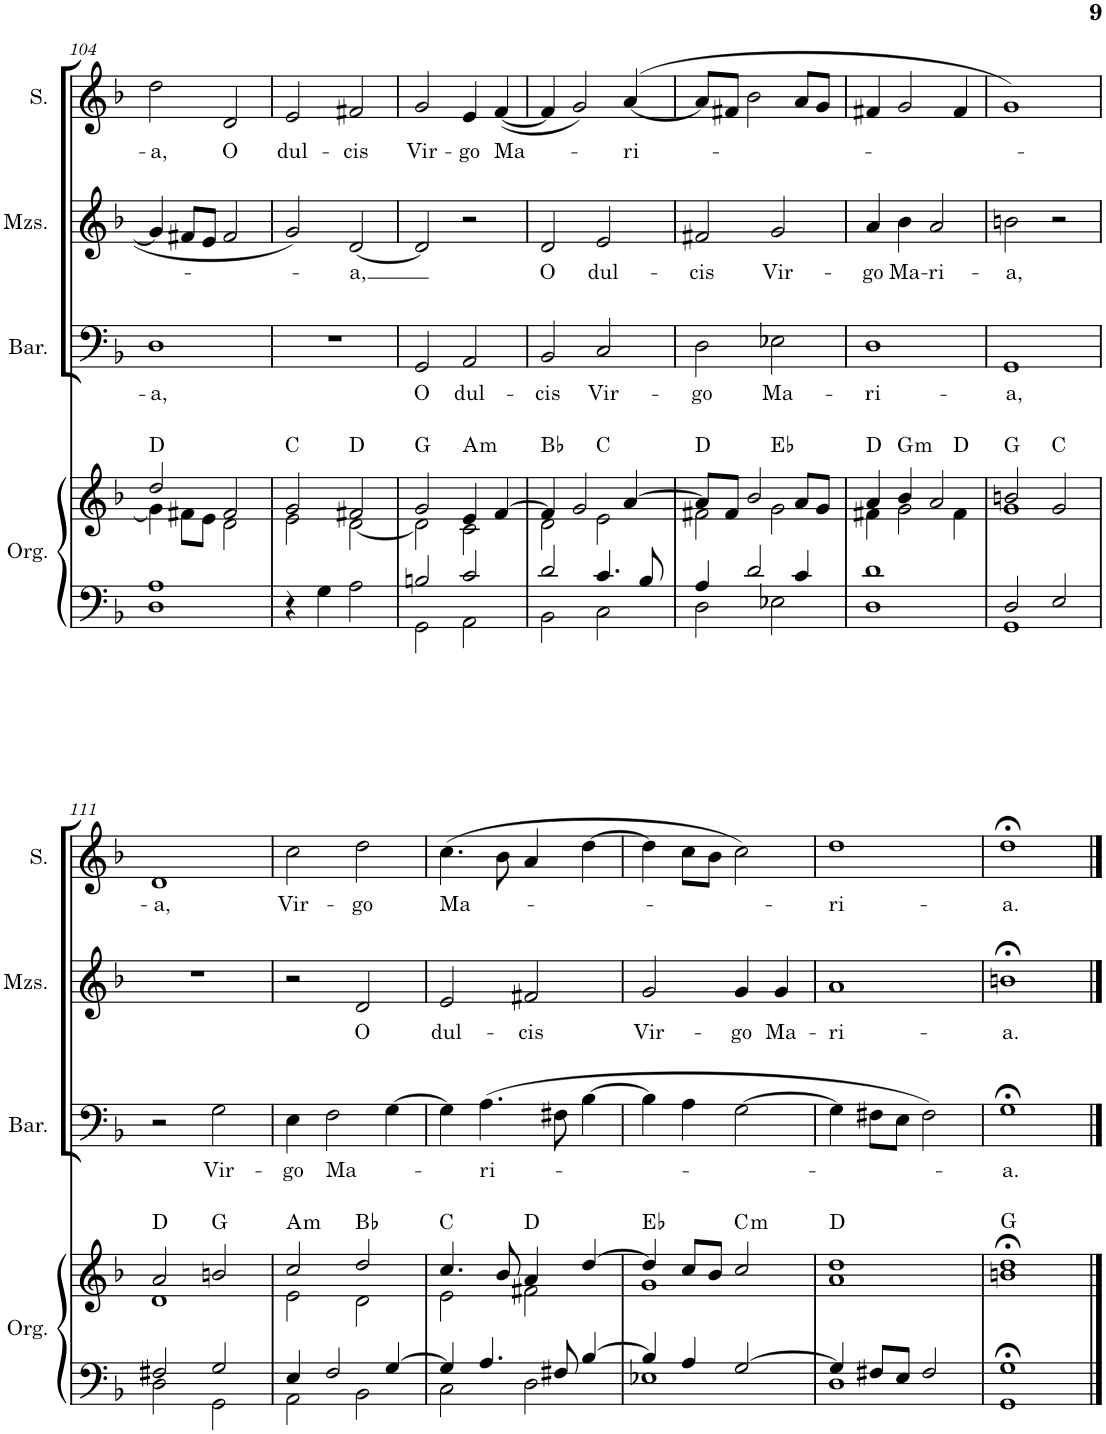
**kern	**kern	**harte	**kern	**text	**kern	**text	**kern	**text
*part4	*part4	*part4	*part3	*part3	*part2	*part2	*part1	*part1
*staff5	*staff4	*	*staff3	*staff3	*staff2	*staff2	*staff1	*staff1
*I"Órgano	*	*	*I"Barítono	*	*I"Mezzosoprano	*	*I"Soprano	*
*	*	*	*I'Bar.	*	*I'Mzs.	*	*I'S.	*
!!LO:PB:g=z
*clefF4	*clefG2	*	*clefF4	*	*clefG2	*	*clefG2	*
*k[b-]	*k[b-]	*	*k[b-]	*	*k[b-]	*	*k[b-]	*
*M4/4	*M4/4	*	*M4/4	*	*M4/4	*	*M4/4	*
*met(c)	*met(c)	*	*met(c)	*	*met(c)	*	*met(c)	*
=104	=104	=104	=104	=104	=104	=104	=104	=104
*^	*^	*	*	*	*	*	*	*
!	!	!	!	!	!	!LO:LY:b	!	!	!	!LO:LY:b
1A	1D	2dd/	4g\]	D:maj	1D	-a,	4g/]	.	2dd\	-a,
.	.	.	8f#X\L	.	.	.	8f#X/L	.	.	.
.	.	.	8e\J	.	.	.	8e/J	.	.	.
!	!	!	!	!	!	!	!	!	!	!LO:LY:b
.	.	2f#/	2d\	.	.	.	2f#/	.	2d/	O
*v	*v	*	*	*	*	*	*	*	*	*
=105	=105	=105	=105	=105	=105	=105	=105	=105	=105
!	!	!	!	!	!	!	!	!	!LO:LY:b
4r	2g/	2e\	C:maj	1r	.	2g/	.	2e/	dul-
4G\	.	.	.	.	.	.	.	.	.
!	!	!	!	!	!	!	!LO:LY:b	!	!LO:LY:b
2A\	2f#X/	[2d\	D:maj	.	.	[2d/	a,	2f#X/	-cis
=106	=106	=106	=106	=106	=106	=106	=106	=106	=106
*^	*	*	*	*	*	*	*	*	*
!	!	!	!	!	!	!LO:LY:b	!	!	!	!LO:LY:b
2Bn/	2GG\	2g/	2d\]	G:maj	2GG/	O	2d/]	.	2g/	Vir-
!	!	!	!	!LO:H:kt=m	!	!LO:LY:b	!	!	!	!LO:LY:b
2c/	2AA\	4e/	2c\	A:min	2AA/	dul-	2r	.	4e/	-go
!	!	!	!	!	!	!	!	!	!	!LO:LY:b
.	.	[4f/	.	.	.	.	.	.	([4f/	Ma-
=107	=107	=107	=107	=107	=107	=107	=107	=107	=107	=107
!	!	!	!	!	!	!LO:LY:b	!	!LO:LY:b	!	!
2d/	2BB-\	4f/]	2d\	Bb:maj	2BB-/	-cis	2d/	O	4f/]	.
.	.	2g/	.	.	.	.	.	.	2g/)	.
!	!	!	!	!	!	!LO:LY:b	!	!LO:LY:b	!	!
4.c/	2C\	.	2e\	C:maj	2C/	Vir-	2e/	dul-	.	.
!	!	!	!	!	!	!	!	!	!	!LO:LY:b
.	.	[4a/	.	.	.	.	.	.	([4a/	-ri-
8B-/	.	.	.	.	.	.	.	.	.	.
=108	=108	=108	=108	=108	=108	=108	=108	=108	=108	=108
!	!	!	!	!	!	!LO:LY:b	!	!LO:LY:b	!	!
4A/	2D\	8a/L]	2f#X\	D:maj	2D\	-go	2f#X/	-cis	8a/L]	.
.	.	8f#/J	.	.	.	.	.	.	8f#X/J	.
2d/	.	2b-/	.	.	.	.	.	.	2b-\	.
!	!	!	!	!	!	!LO:LY:b	!	!LO:LY:b	!	!
.	2E-X\	.	2g\	Eb:maj	2E-X\	Ma-	2g/	Vir-	.	.
4c/	.	8a/L	.	.	.	.	.	.	8a/L	.
.	.	8g/J	.	.	.	.	.	.	8g/J	.
=109	=109	=109	=109	=109	=109	=109	=109	=109	=109	=109
!	!	!	!	!	!	!LO:LY:b	!	!LO:LY:b	!	!
1d	1D	4a/	4f#X\	D:maj	1D	-ri-	4a/	-go	4f#X/	.
!	!	!	!	!LO:H:kt=m	!	!	!	!LO:LY:b	!	!
.	.	4b-/	2g\	G:min	.	.	4b-\	Ma-	2g/	.
!	!	!	!	!	!	!	!	!LO:LY:b	!	!
.	.	2a/	.	.	.	.	2a/	-ri-	.	.
.	.	.	4f#\	D:maj	.	.	.	.	4f#/	.
=110	=110	=110	=110	=110	=110	=110	=110	=110	=110	=110
!	!	!	!	!	!	!LO:LY:b	!	!LO:LY:b	!	!
2D/	1GG	2bn/	1g	G:maj	1GG	-a,	2bn\	-a,	1g)	.
2E/	.	2g/	.	C:maj	.	.	2r	.	.	.
!!LO:LB:g=z
=111	=111	=111	=111	=111	=111	=111	=111	=111	=111	=111
!	!	!	!	!	!	!	!	!	!	!LO:LY:b
2F#X/	2D\	2a/	1d	D:maj	2r	.	1r	.	1d	a,
!	!	!	!	!	!	!LO:LY:b	!	!	!	!
2G/	2GG\	2bn/	.	G:maj	2G\	Vir-	.	.	.	.
=112	=112	=112	=112	=112	=112	=112	=112	=112	=112	=112
!	!	!	!	!LO:H:kt=m	!	!LO:LY:b	!	!	!	!LO:LY:b
4E/	2AA\	2cc/	2e\	A:min	4E\	-go	2r	.	2cc\	Vir-
!	!	!	!	!	!	!LO:LY:b	!	!	!	!
2F/	.	.	.	.	2F\	Ma-	.	.	.	.
!	!	!	!	!	!	!	!	!LO:LY:b	!	!LO:LY:b
.	2BB-\	2dd/	2d\	Bb:maj	.	.	2d/	O	2dd\	-go
[4G/	.	.	.	.	[4G\	.	.	.	.	.
=113	=113	=113	=113	=113	=113	=113	=113	=113	=113	=113
!	!	!	!	!	!	!	!	!LO:LY:b	!	!LO:LY:b
4G/]	2C\	4.cc/	2e\	C:maj	4G\]	.	2e/	dul-	(4.cc\	Ma-
!	!	!	!	!	!	!LO:LY:b	!	!	!	!
4.A/	.	.	.	.	(4.A\	-ri-	.	.	.	.
.	.	8b-/	.	.	.	.	.	.	8b-\	.
!	!	!	!	!	!	!	!	!LO:LY:b	!	!
.	2D\	4a/	2f#X\	D:maj	.	.	2f#X/	-cis	4a/	.
8F#X/	.	.	.	.	8F#X\	.	.	.	.	.
[4B-/	.	[4dd/	.	.	[4B-\	.	.	.	[4dd\	.
=114	=114	=114	=114	=114	=114	=114	=114	=114	=114	=114
!	!	!	!	!	!	!	!	!LO:LY:b	!	!
4B-/]	1E-X	4dd/]	1g	Eb:maj	4B-\]	.	2g/	Vir-	4dd\]	.
4A/	.	8cc/L	.	.	4A\	.	.	.	8cc\L	.
.	.	8b-/J	.	.	.	.	.	.	8b-\J	.
!	!	!	!	!LO:H:kt=m	!	!	!	!LO:LY:b	!	!
[2G/	.	2cc/	.	C:min	[2G\	.	4g/	-go	2cc\)	.
!	!	!	!	!	!	!	!	!LO:LY:b	!	!
.	.	.	.	.	.	.	4g/	Ma-	.	.
=115	=115	=115	=115	=115	=115	=115	=115	=115	=115	=115
!	!	!	!	!	!	!	!	!LO:LY:b	!	!LO:LY:b
4G/]	1D	1dd	1a	D:maj	4G\]	.	1a	-ri-	1dd	-ri-
8F#X/L	.	.	.	.	8F#X\L	.	.	.	.	.
8E/J	.	.	.	.	8E\J	.	.	.	.	.
2F#/	.	.	.	.	2F#\)	.	.	.	.	.
=116	=116	=116	=116	=116	=116	=116	=116	=116	=116	=116
!	!	!	!	!	!	!LO:LY:b	!	!LO:LY:b	!	!LO:LY:b
1G;<	1GG	1dd;<	1bn	G:maj	1G;<	-a.	1bn;<	-a.	1dd;<	-a.
*v	*v	*	*	*	*	*	*	*	*	*
*	*v	*v	*	*	*	*	*	*	*
==	==	==	==	==	==	==	==	==
*-	*-	*-	*-	*-	*-	*-	*-	*-
